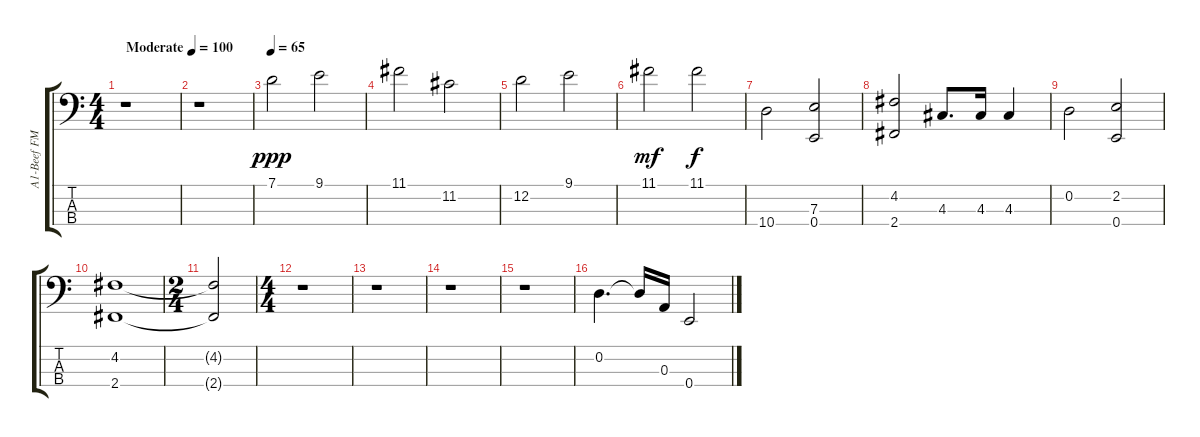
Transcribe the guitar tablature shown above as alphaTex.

\track ("A1-Beef FM Bass" "A1-Beef FM") {instrument synthbass2}
\staff {score tabs}
\tuning (G2 D2 A1 E1) {hide}
\ts (4 4)
\tempo (100 "Moderate")
\tempo 120
\tempo (100 "Moderate")
\clef f4
\ks c
r.1{dy ppp instrument synthbass2} |
r.1 |
\tempo 65
7.1.2 9.1.2 |
11.1.2 11.2.2 |
12.2.2 9.1.2 |
11.1.2{dy mf} 11.1.2{dy f} |
10.4.2 (7.3 0.4).2 |
(4.2 2.4).2 4.3.8{d} 4.3.16 4.3.4 |
0.2.2 (2.2 0.4).2 |
(4.2 2.4).1 |
\ts (2 4)
(4.2{t} 2.4{t}).2 |
\ts (4 4)
r.1 |
r.1 |
r.1 |
r.1 |
0.2.4{d} 0.2{t}.16 0.3.16 0.4.2
